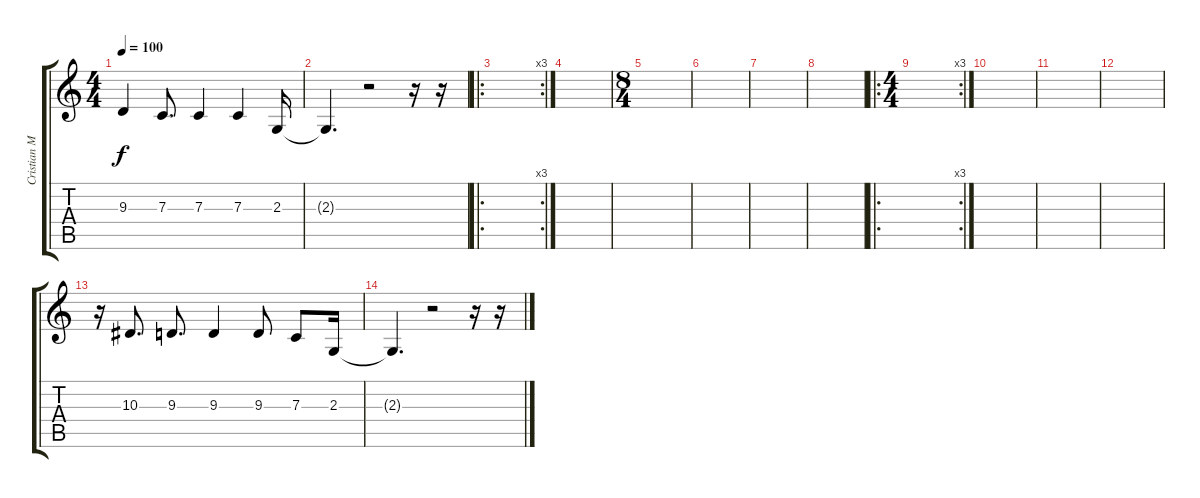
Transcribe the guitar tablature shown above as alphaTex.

\track ("Cristian Machado (Back Vocals)" "Cristian M") {instrument shakuhachi}
\staff {score tabs}
\tuning (D4 A3 F3 C3 G2 C2) {hide}
\ts (4 4)
\tempo 100
\clef g2
\ks c
9.3.4{dy f} 7.3.8{d} 7.3.4 7.3.4 2.3.16 |
2.3{t}.4{d} r.2 r.16 r.16 |
\ro
\rc 3
|
|
\ts (8 4)
|
|
|
|
\ro
\rc 3
\ts (4 4)
|
|
|
|
r.16 10.3.8{d} 9.3.8{d} 9.3.4 9.3.8 7.3.8 2.3.16 |
2.3{t}.4{d} r.2 r.16 r.16
